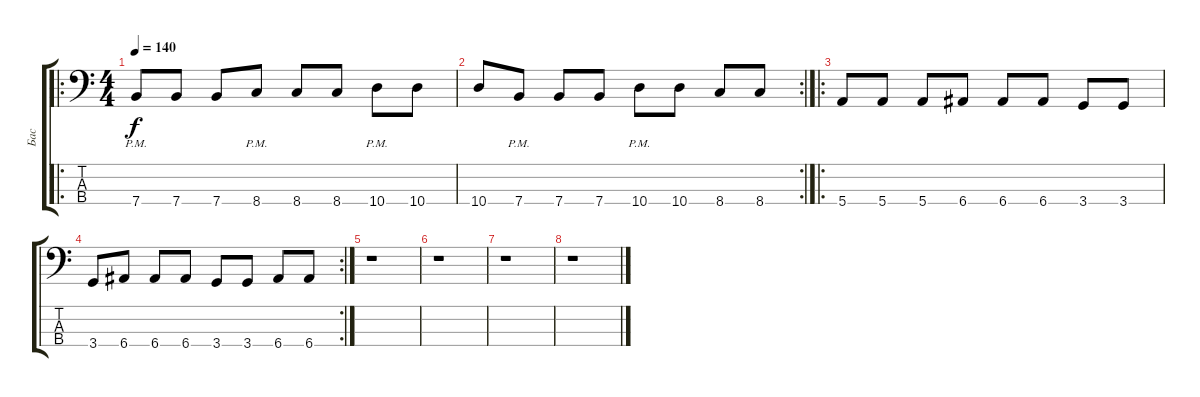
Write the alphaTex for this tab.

\track ("Бас" "Бас") {instrument electricbasspick}
\staff {score tabs}
\tuning (G2 D2 A1 E1) {hide}
\ro
\ts (4 4)
\tempo 140
\clef f4
\ks c
7.4{pm}.8{dy f} 7.4.8 7.4.8 8.4{pm}.8 8.4.8 8.4.8 10.4{pm}.8 10.4.8 |
\rc 2
10.4.8 7.4{pm}.8 7.4.8 7.4.8 10.4{pm}.8 10.4.8 8.4.8 8.4.8 |
\ro
5.4.8 5.4.8 5.4.8 6.4.8 6.4.8 6.4.8 3.4.8 3.4.8 |
\rc 2
3.4.8 6.4.8 6.4.8 6.4.8 3.4.8 3.4.8 6.4.8 6.4.8 |
r.1 |
r.1 |
r.1 |
r.1
